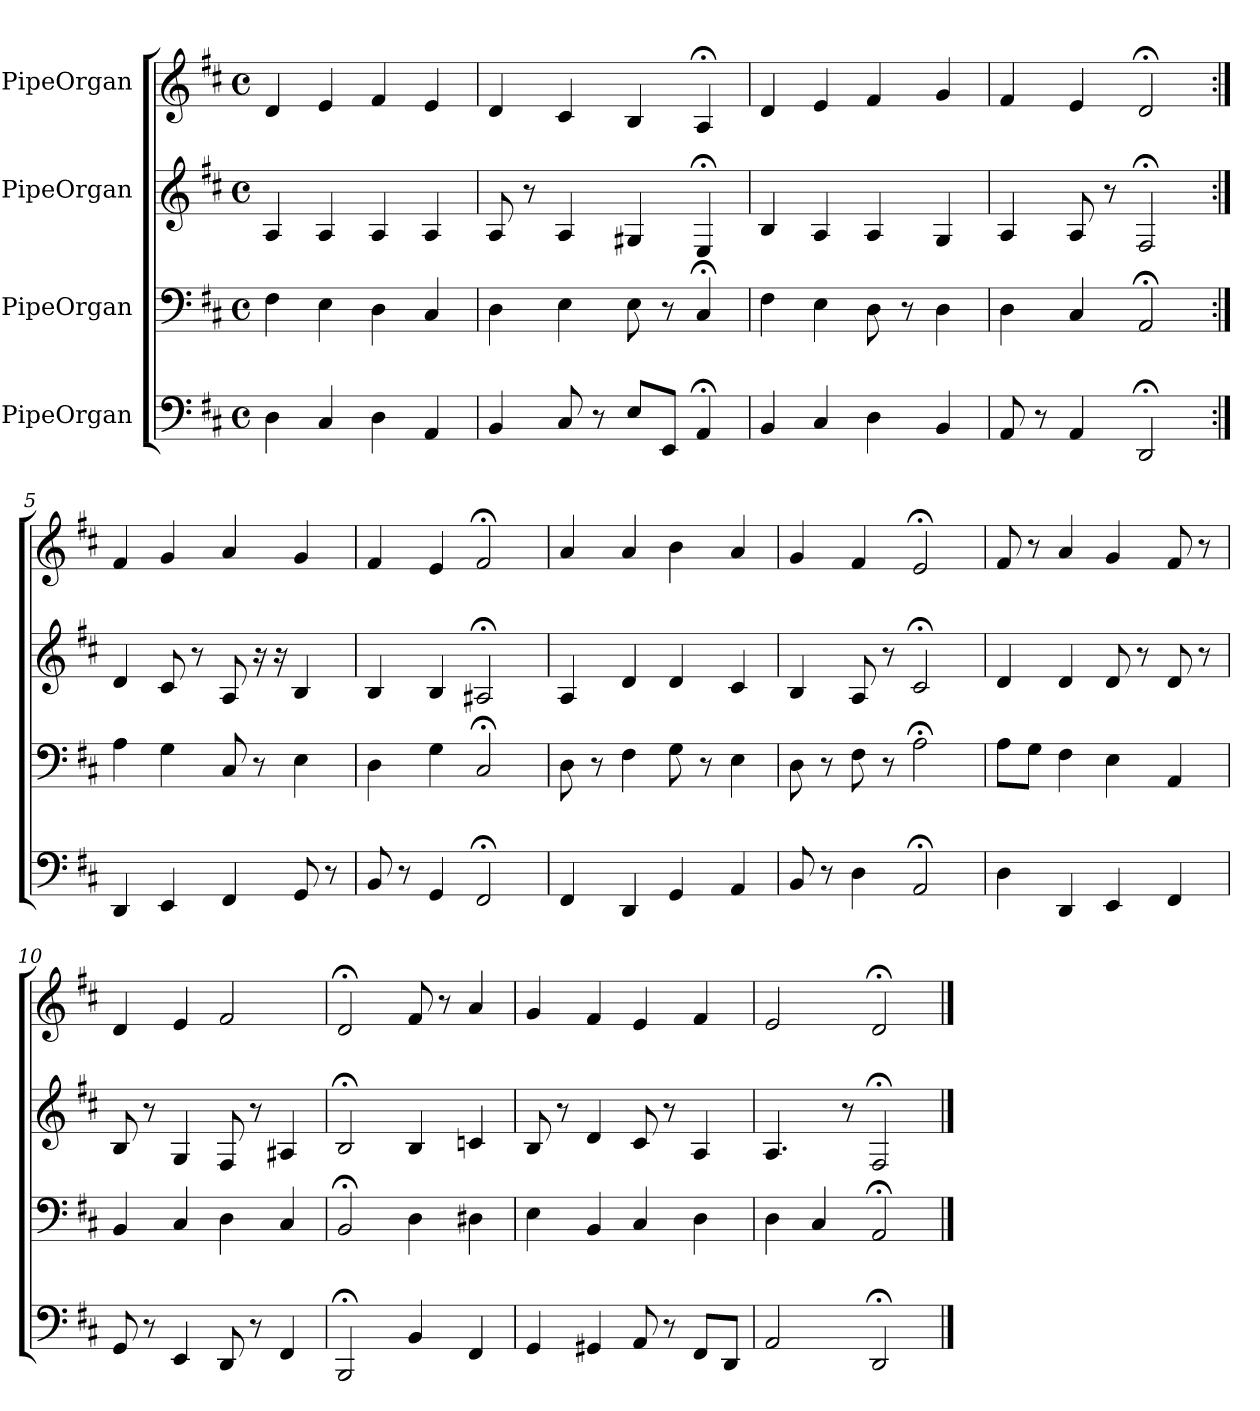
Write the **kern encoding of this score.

**kern	**kern	**kern	**kern
*part4	*part3	*part2	*part1
*staff4	*staff3	*staff2	*staff1
*I"PipeOrgan	*I"PipeOrgan	*I"PipeOrgan	*I"PipeOrgan
*clefF4	*clefF4	*clefG2	*clefG2
*k[f#c#]	*k[f#c#]	*k[f#c#]	*k[f#c#]
*D:	*D:	*D:	*D:
*M4/4	*M4/4	*M4/4	*M4/4
*met(c)	*met(c)	*met(c)	*met(c)
*MM60	*MM60	*MM60	*MM60
=	=	=	=
4D	4F#	4A	4d
4C#	4E	4A	4e
4D	4D	4A	4f#
4AA	4C#	4A	4e
=2	=2	=2	=2
4BB	4D	8A	4d
.	.	8r	.
8C#	4E	4A	4c#
8r	.	.	.
8E/L	8E	4G#X	4B
8EE/J	8r	.	.
4AA;<	4C#;<	4E;<	4A;<
=3	=3	=3	=3
4BB	4F#	4B	4d
4C#	4E	4A	4e
4D	8D	4A	4f#
.	8r	.	.
4BB	4D	4G	4g
=4	=4	=4	=4
8AA	4D	4A	4f#
8r	.	.	.
4AA	4C#	8A	4e
.	.	8r	.
2DD;<	2AA;<	2F#;<	2d;<
=5:|!	=5:|!	=5:|!	=5:|!
4DD	4A	4d	4f#
4EE	4G	8c#	4g
.	.	8r	.
4FF#	8C#	8A	4a
.	8r	16r	.
.	.	16r	.
8GG	4E	4B	4g
8r	.	.	.
=6	=6	=6	=6
8BB	4D	4B	4f#
8r	.	.	.
4GG	4G	4B	4e
2FF#;<	2C#;<	2A#X;<	2f#;<
=7	=7	=7	=7
4FF#	8D	4A	4a
.	8r	.	.
4DD	4F#	4d	4a
4GG	8G	4d	4b
.	8r	.	.
4AA	4E	4c#	4a
=8	=8	=8	=8
8BB	8D	4B	4g
8r	8r	.	.
4D	8F#	8A	4f#
.	8r	8r	.
2AA;<	2A;<	2c#;<	2e;<
=9	=9	=9	=9
4D	8A\L	4d	8f#
.	8G\J	.	8r
4DD	4F#	4d	4a
4EE	4E	8d	4g
.	.	8r	.
4FF#	4AA	8d	8f#
.	.	8r	8r
=10	=10	=10	=10
8GG	4BB	8B	4d
8r	.	8r	.
4EE	4C#	4G	4e
8DD	4D	8F#	2f#
8r	.	8r	.
4FF#	4C#	4A#X	.
=11	=11	=11	=11
2BBB;<	2BB;<	2B;<	2d;<
4BB	4D	4B	8f#
.	.	.	8r
4FF#	4D#X	4cn	4a
=12	=12	=12	=12
4GG	4E	8B	4g
.	.	8r	.
4GG#X	4BB	4d	4f#
8AA	4C#	8c#	4e
8r	.	8r	.
8FF#/L	4D	4A	4f#
8DD/J	.	.	.
=13	=13	=13	=13
2AA	4D	4.A	2e
.	4C#	.	.
.	.	8r	.
2DD;<	2AA;<	2F#;<	2d;<
==	==	==	==
*-	*-	*-	*-
